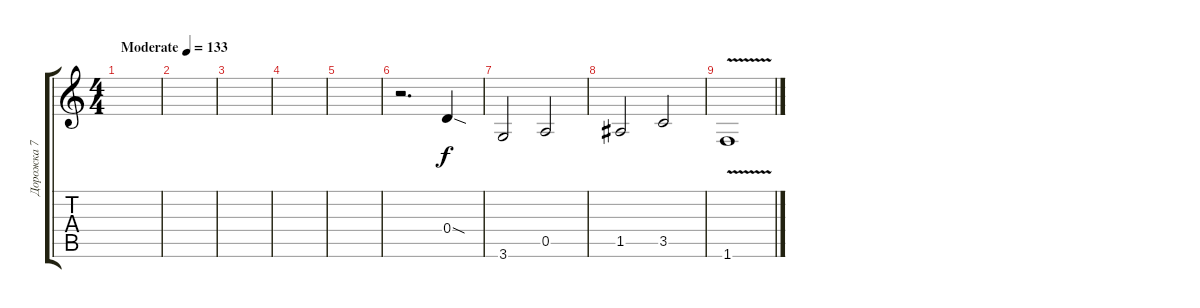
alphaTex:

\track ("Дорожка 7" "Дорожка 7") {instrument overdrivenguitar}
\staff {score tabs}
\tuning (E4 B3 G3 D3 A2 E2) {hide}
\ts (4 4)
\tempo (133 "Moderate")
\clef g2
\ks c
|
|
|
|
|
r.2{d} 0.4{sod}.4 |
3.6.2 0.5.2 |
1.5.2 3.5.2 |
1.6{v}.1
